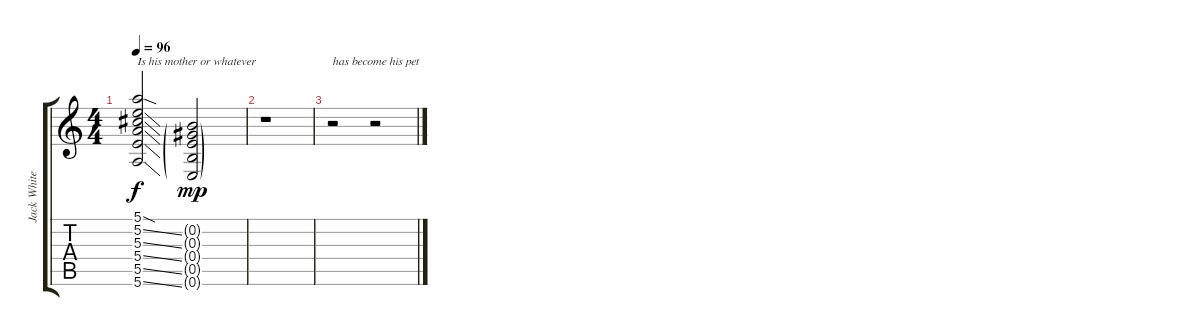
\track ("Jack White" "Jack White") {instrument electricguitarmuted}
\staff {score tabs}
\tuning (E4 B3 Ab3 E3 B2 E2) {hide}
\ts (4 4)
\tempo 96
\clef g2
\ks c
(5.1{sod} 5.2{ss} 5.3{ss} 5.4{ss} 5.5{ss} 5.6{ss}).2{txt "Is his mother or whatever " dy f} (0.2{g} 0.3{g} 0.4{g} 0.5{g} 0.6{g}).2{dy mp} |
r.1 |
r.2{txt "has become his pet"} r.2
